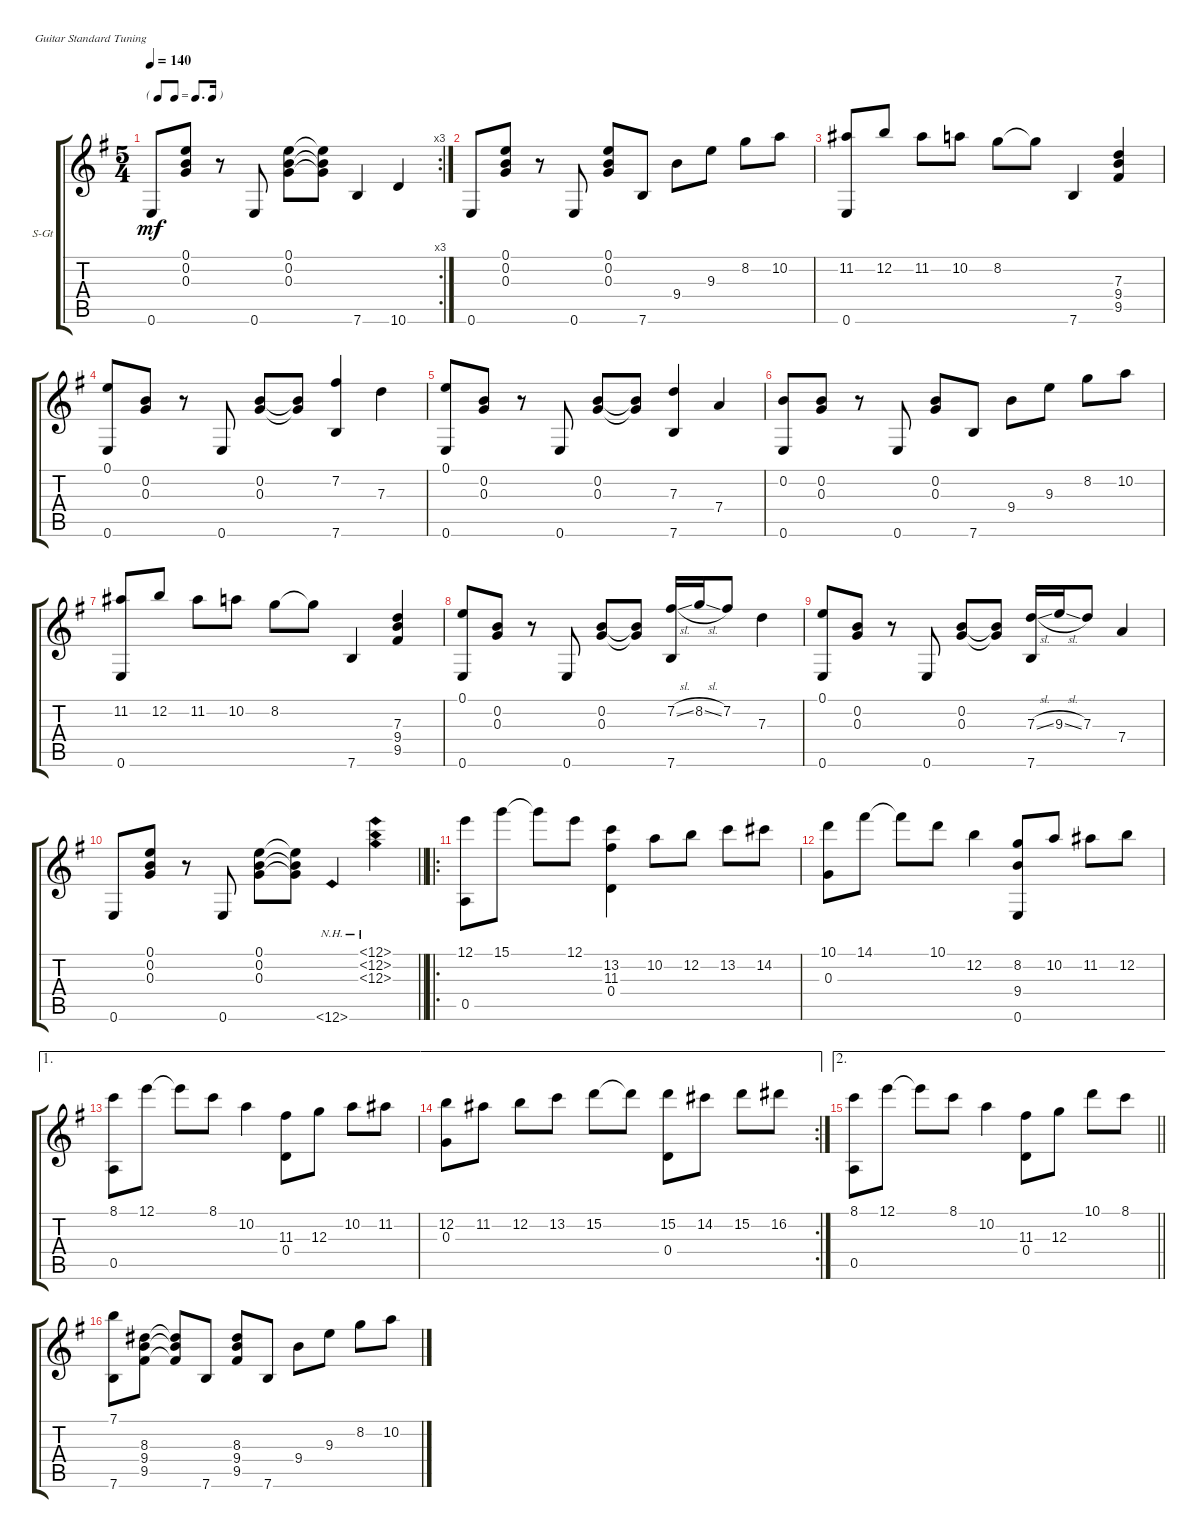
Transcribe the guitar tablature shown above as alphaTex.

\defaultSystemsLayout 4
\bracketExtendMode groupsimilarinstruments
\firstSystemTrackNameOrientation horizontal
\otherSystemsTrackNameOrientation horizontal
\track ("Steel Guitar" "S-Gt") {instrument acousticguitarsteel}
\staff {score tabs}
\tuning (E4 B3 G3 D3 A2 E2)
\rc 3
\ts (5 4)
\tf dotted8th
\tempo 140
\clef g2
\ks eminor
0.6.8{dy mf instrument acousticguitarsteel} (0.1 0.2 0.3).8 r.8 0.6.8 (0.1 0.2 0.3).8 (0.3{t} 0.2{t} 0.1{t}).8 7.6.4 10.6.4 |
0.6.8 (0.1 0.2 0.3).8 r.8 0.6.8 (0.1 0.2 0.3).8 7.6.8 9.4.8 9.3.8 8.2.8 10.2.8 |
(11.2 0.6).8 12.2.8 11.2.8 10.2.8 8.2.8 8.2{t}.8 7.6.4 (9.5 9.4 7.3).4 |
(0.6 0.1).8 (0.2 0.3).8 r.8 0.6.8 (0.2 0.3).8 (0.3{t} 0.2{t}).8 (7.6 7.2).4 7.3.4 |
(0.6 0.1).8 (0.2 0.3).8 r.8 0.6.8 (0.2 0.3).8 (0.3{t} 0.2{t}).8 (7.6 7.3).4 7.4.4 |
(0.6 0.2).8 (0.2 0.3).8 r.8 0.6.8 (0.2 0.3).8 7.6.8 9.4.8 9.3.8 8.2.8 10.2.8 |
(11.2 0.6).8 12.2.8 11.2.8 10.2.8 8.2.8 8.2{t}.8 7.6.4 (9.5 9.4 7.3).4 |
(0.6 0.1).8 (0.2 0.3).8 r.8 0.6.8 (0.2 0.3).8 (0.3{t} 0.2{t}).8 (7.6 7.2{sl}).16 8.2{sl}.16 7.2.8 7.3.4 |
(0.6 0.1).8 (0.2 0.3).8 r.8 0.6.8 (0.2 0.3).8 (0.3{t} 0.2{t}).8 (7.6 7.3{sl}).16 9.3{sl}.16 7.3.8 7.4.4 |
\barLineRight lightlight
0.6.8 (0.1 0.2 0.3).8 r.8 0.6.8 (0.1 0.2 0.3).8 (0.3{t} 0.2{t} 0.1{t}).8 12.6{nh}.4 (12.1{nh} 12.2{nh} 12.3{nh}).4 |
\ro
(12.1 0.5).8 15.1.8 15.1{t}.8 12.1.8 (13.2 0.4 11.3).4 10.2.8 12.2.8 13.2.8 14.2.8 |
(10.1 0.3).8 14.1.8 14.1{t}.8 10.1.8 12.2.4 (8.2 9.4 0.6).8 10.2.8 11.2.8 12.2.8 |
\ae 1
(8.1 0.5).8 12.1.8 12.1{t}.8 8.1.8 10.2.4 (11.3 0.4).8 12.3.8 10.2.8 11.2.8 |
\ae 1
\rc 2
(12.2 0.3).8 11.2.8 12.2.8 13.2.8 15.2.8 15.2{t}.8 (0.4 15.2).8 14.2.8 15.2.8 16.2.8 |
\ae 2
\barLineRight lightlight
(8.1 0.5).8 12.1.8 12.1{t}.8 8.1.8 10.2.4 (11.3 0.4).8 12.3.8 10.1.8 8.1.8 |
(7.1 7.6).8 (9.5 9.4 8.3).8 (8.3{t} 9.4{t} 9.5{t}).8 7.6.8 (9.5 9.4 8.3).8 7.6.8 9.4.8 9.3.8 8.2.8 10.2.8
